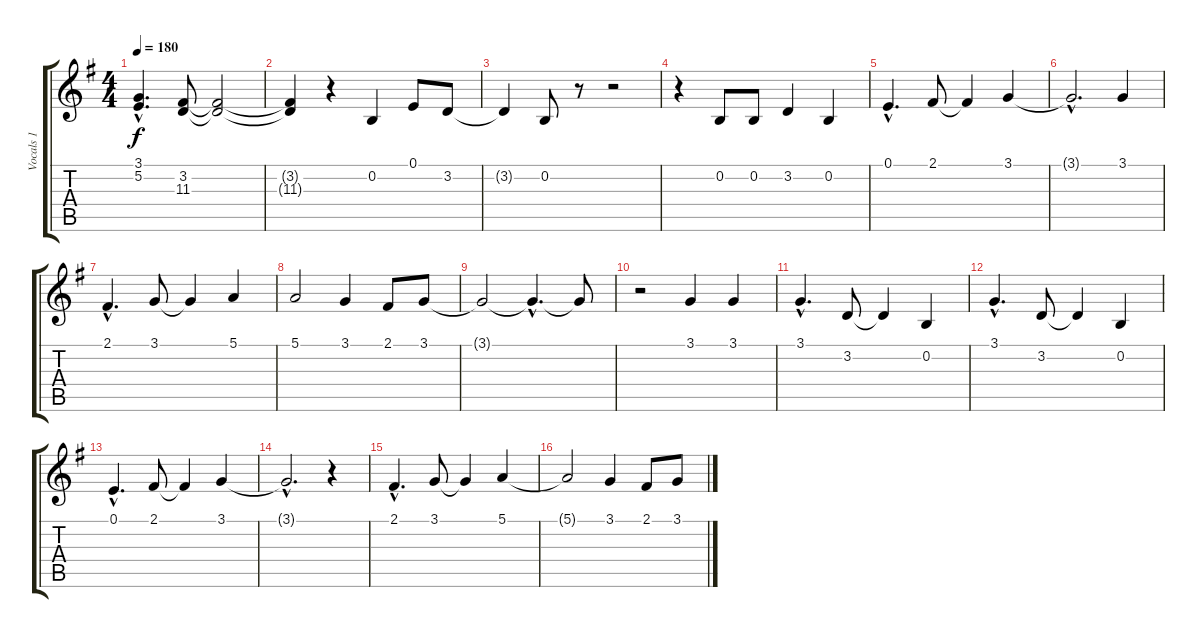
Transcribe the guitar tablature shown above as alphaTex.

\track ("Vocals 1" "Vocals 1") {instrument englishhorn}
\staff {score tabs}
\tuning (E4 B3 G3 D3 A2 E2) {hide}
\ts (4 4)
\tempo 180
\clef g2
\ks g
(3.1{hac} 5.2{hac}).4{d dy f} (3.2 11.3).8 (3.2{t} 11.3{t}).2 |
(3.2{t} 11.3{t}).4 r.4 0.2.4 0.1.8 3.2.8 |
3.2{t}.4 0.2.8 r.8 r.2 |
r.4 0.2.8 0.2.8 3.2.4 0.2.4 |
0.1{hac}.4{d} 2.1.8 2.1{t}.4 3.1.4 |
3.1{hac t}.2{d} 3.1.4 |
2.1{hac}.4{d} 3.1.8 3.1{t}.4 5.1.4 |
5.1.2 3.1.4 2.1.8 3.1.8 |
3.1{t}.2 3.1{hac t}.4{d} 3.1{t}.8 |
r.2 3.1.4 3.1.4 |
3.1{hac}.4{d} 3.2.8 3.2{t}.4 0.2.4 |
3.1{hac}.4{d} 3.2.8 3.2{t}.4 0.2.4 |
0.1{hac}.4{d} 2.1.8 2.1{t}.4 3.1.4 |
3.1{hac t}.2{d} r.4 |
2.1{hac}.4{d} 3.1.8 3.1{t}.4 5.1.4 |
5.1{t}.2 3.1.4 2.1.8 3.1.8
